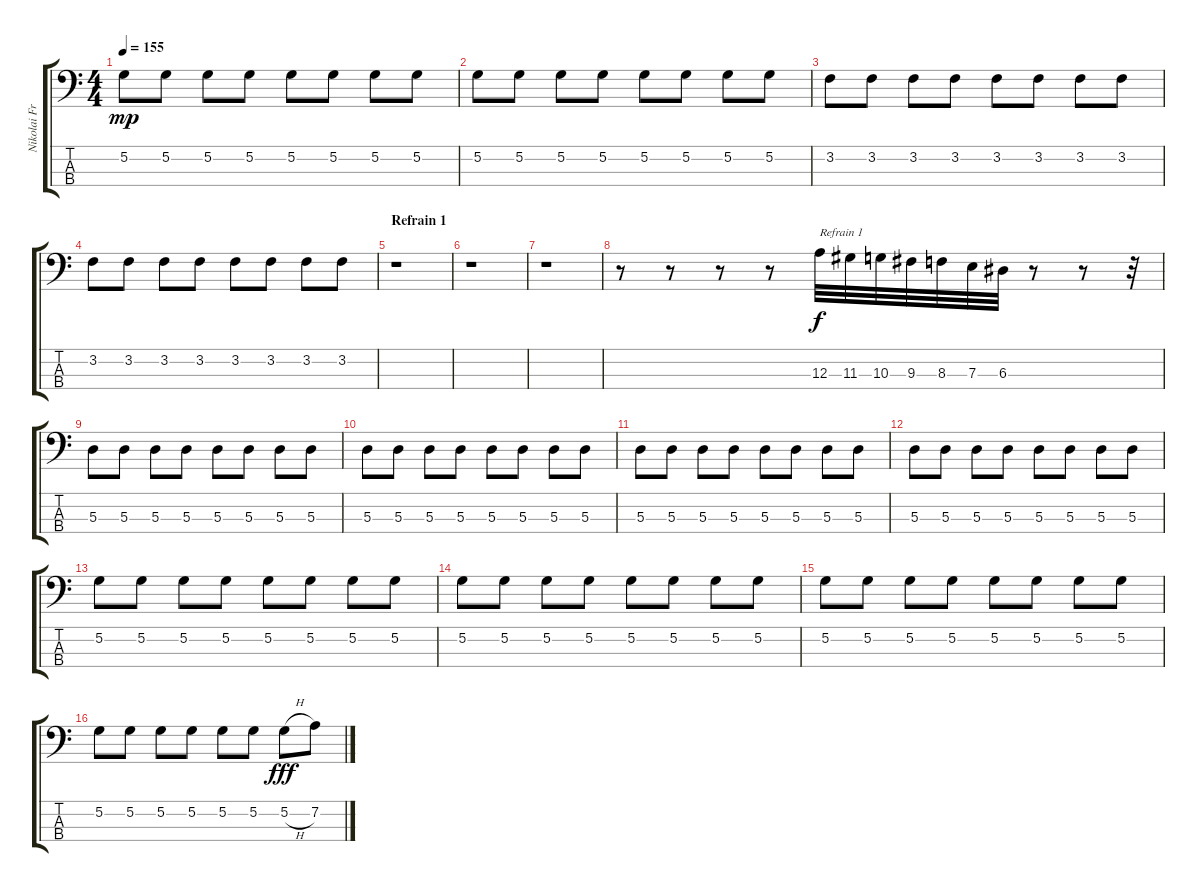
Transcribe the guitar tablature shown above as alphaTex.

\track ("Nikolai Fraiture" "Nikolai Fr") {instrument electricbassfinger}
\staff {score tabs}
\tuning (G2 D2 A1 E1) {hide}
\ts (4 4)
\tempo 155
\clef f4
\ks c
5.2.8{dy mp} 5.2.8 5.2.8 5.2.8 5.2.8 5.2.8 5.2.8 5.2.8 |
5.2.8 5.2.8 5.2.8 5.2.8 5.2.8 5.2.8 5.2.8 5.2.8 |
3.2.8 3.2.8 3.2.8 3.2.8 3.2.8 3.2.8 3.2.8 3.2.8 |
3.2.8 3.2.8 3.2.8 3.2.8 3.2.8 3.2.8 3.2.8 3.2.8 |
\section ("" "Refrain 1")
r.1 |
r.1 |
r.1 |
r.8 r.8 r.8 r.8 12.3.32{txt "Refrain 1" dy f} 11.3.32 10.3.32 9.3.32 8.3.32 7.3.32 6.3.32 r.8 r.8 r.32 |
5.3.8 5.3.8 5.3.8 5.3.8 5.3.8 5.3.8 5.3.8 5.3.8 |
5.3.8 5.3.8 5.3.8 5.3.8 5.3.8 5.3.8 5.3.8 5.3.8 |
5.3.8 5.3.8 5.3.8 5.3.8 5.3.8 5.3.8 5.3.8 5.3.8 |
5.3.8 5.3.8 5.3.8 5.3.8 5.3.8 5.3.8 5.3.8 5.3.8 |
5.2.8 5.2.8 5.2.8 5.2.8 5.2.8 5.2.8 5.2.8 5.2.8 |
5.2.8 5.2.8 5.2.8 5.2.8 5.2.8 5.2.8 5.2.8 5.2.8 |
5.2.8 5.2.8 5.2.8 5.2.8 5.2.8 5.2.8 5.2.8 5.2.8 |
5.2.8 5.2.8 5.2.8 5.2.8 5.2.8 5.2.8 5.2{h}.8{dy fff} 7.2.8
